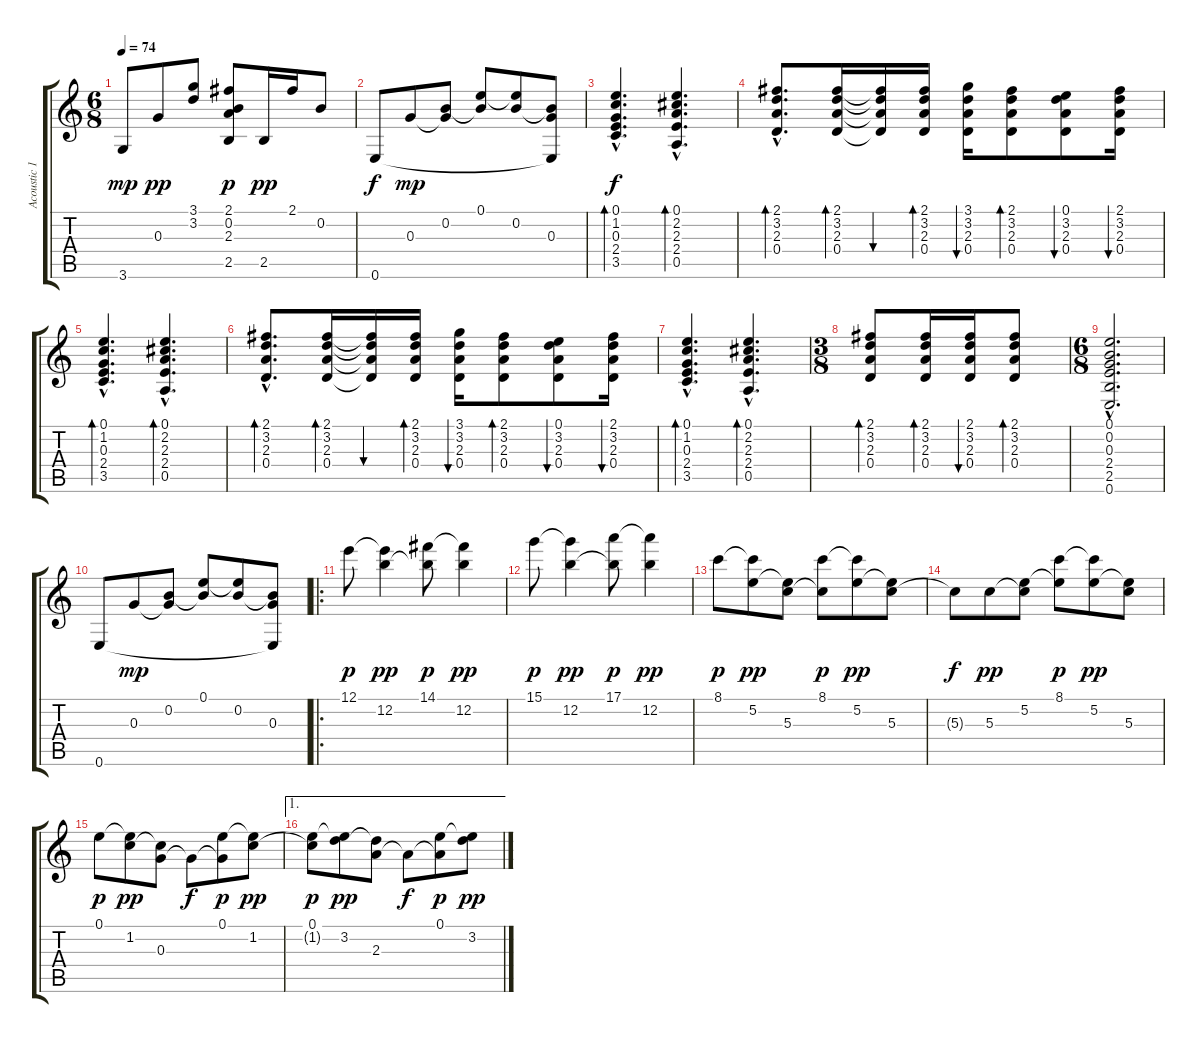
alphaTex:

\track ("Acoustic 1" "Acoustic 1") {instrument acousticguitarnylon}
\staff {score tabs}
\tuning (E4 B3 G3 D3 A2 E2) {hide}
\ts (6 8)
\tempo 74
\clef g2
\ks c
3.6.8{dy mp} 0.3.8{dy pp} (3.1 3.2).8 (2.1 0.2 2.3 2.5).8{dy p} 2.5.16{dy pp} 2.1.16 0.2.8 |
0.6.8{dy f} 0.3.8{dy mp} (0.2 0.3{t}).8 (0.1 0.2{t}).8 (0.1{t} 0.2).8 (0.2{t} 0.3 0.6{t}).8 |
(0.1{hac} 1.2{hac} 0.3{hac} 2.4{hac} 3.5{hac}).4{d bd 60 dy f volume 8} (0.1{hac} 2.2{hac} 2.3{hac} 2.4{hac} 0.5{hac}).4{d bd 60} |
(2.1{hac} 3.2{hac} 2.3{hac} 0.4{hac}).8{d bd 60 volume 9} (2.1 3.2 2.3 0.4).16{bd 60} (2.1{t} 3.2{t} 2.3{t} 0.4{t}).16{bu 60} (2.1 3.2 2.3 0.4).16{bd 60} (3.1 3.2 2.3 0.4).16{bu 60} (2.1 3.2 2.3 0.4).8{bd 60} (0.1 3.2 2.3 0.4).8{bu 60} (2.1 3.2 2.3 0.4).16{bu 60} |
(0.1{hac} 1.2{hac} 0.3{hac} 2.4{hac} 3.5{hac}).4{d bd 60} (0.1{hac} 2.2{hac} 2.3{hac} 2.4{hac} 0.5{hac}).4{d bd 60} |
(2.1{hac} 3.2{hac} 2.3{hac} 0.4{hac}).8{d bd 60} (2.1 3.2 2.3 0.4).16{bd 60} (2.1{t} 3.2{t} 2.3{t} 0.4{t}).16{bu 60} (2.1 3.2 2.3 0.4).16{bd 60} (3.1 3.2 2.3 0.4).16{bu 60} (2.1 3.2 2.3 0.4).8{bd 60} (0.1 3.2 2.3 0.4).8{bu 60} (2.1 3.2 2.3 0.4).16{bu 60} |
(0.1{hac} 1.2{hac} 0.3{hac} 2.4{hac} 3.5{hac}).4{d bd 60} (0.1{hac} 2.2{hac} 2.3{hac} 2.4{hac} 0.5{hac}).4{d bd 60} |
\ts (3 8)
(2.1 3.2 2.3 0.4).8{bd 120} (2.1 3.2 2.3 0.4).16{bd 120} (2.1 3.2 2.3 0.4).16{bu 120} (2.1 3.2 2.3 0.4).8{bd 120} |
\ts (6 8)
(0.1{hac} 0.2{hac} 0.3{hac} 2.4{hac} 2.5{hac} 0.6{hac}).2{d} |
0.6.8{volume 14} 0.3.8{dy mp} (0.2 0.3{t}).8 (0.1 0.2{t}).8 (0.1{t} 0.2).8 (0.2{t} 0.3 0.6{t}).8 |
\ro
12.1.8{dy p} (12.1{t} 12.2).4{dy pp} (14.1 12.2{t}).8{dy p} (14.1{t} 12.2).4{dy pp} |
15.1.8{dy p} (15.1{t} 12.2).4{dy pp} (17.1 12.2{t}).8{dy p} (17.1{t} 12.2).4{dy pp} |
8.1.8{dy p} (8.1{t} 5.2).8{dy pp} (5.2{t} 5.3).8 (8.1 5.3{t}).8{dy p} (8.1{t} 5.2).8{dy pp} (5.2{t} 5.3).8 |
5.3{t}.8{dy f} 5.3.8{dy pp} (5.2 5.3{t}).8 (8.1 5.2{t}).8{dy p} (8.1{t} 5.2).8{dy pp} (5.2{t} 5.3).8 |
0.1.8{dy p} (0.1{t} 1.2).8{dy pp} (1.2{t} 0.3).8 0.3{t}.8{dy f} (0.1 0.3{t}).8{dy p} (0.1{t} 1.2).8{dy pp} |
\ae 1
(0.1 1.2{t}).8{dy p} (0.1{t} 3.2).8{dy pp} (3.2{t} 2.3).8 2.3{t}.8{dy f} (0.1 2.3{t}).8{dy p} (0.1{t} 3.2).8{dy pp}
